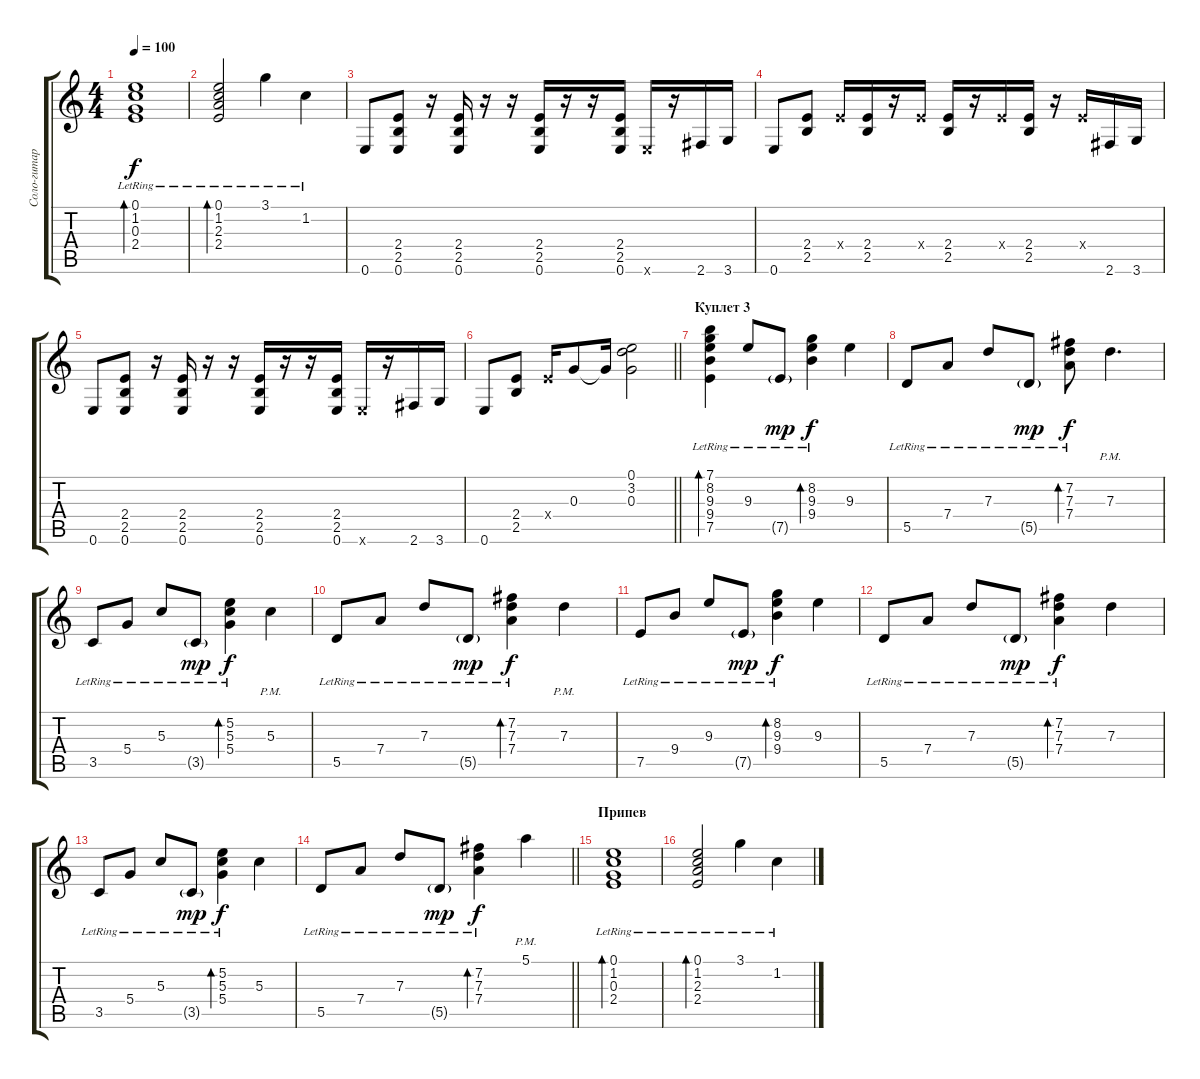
\track ("Соло-гитара" "Соло-гитар") {instrument electricguitarjazz}
\staff {score tabs}
\tuning (E4 B3 G3 D3 A2 E2) {hide}
\ts (4 4)
\tempo 100
\clef g2
\ks c
(0.1{lr} 1.2{lr} 0.3{lr} 2.4{lr}).1{bd 240 dy f} |
(0.1{lr} 1.2{lr} 2.3{lr} 2.4{lr}).2{bd 120} 3.1{lr}.4 1.2{lr}.4 |
0.6.8 (2.4 2.5 0.6).8 r.16 (2.4 2.5 0.6).16 r.16 r.16 (2.4 2.5 0.6).16 r.16 r.16 (2.4 2.5 0.6).16 0.6{x}.16 r.16 2.6.16 3.6.16 |
0.6.8 (2.4 2.5).8 2.4{x}.16 (2.4 2.5).16 r.16 2.4{x}.16 (2.4 2.5).16 r.16 2.4{x}.16 (2.4 2.5).16 r.16 2.4{x}.16 2.6.16 3.6.16 |
0.6.8 (2.4 2.5 0.6).8 r.16 (2.4 2.5 0.6).16 r.16 r.16 (2.4 2.5 0.6).16 r.16 r.16 (2.4 2.5 0.6).16 0.6{x}.16 r.16 2.6.16 3.6.16 |
\barLineRight lightlight
0.6.8 (2.4 2.5).8 2.4{x}.16 0.3.8 0.3{t}.16 (0.1 3.2 0.3).2 |
\section ("" "Куплет 3")
(7.1{lr} 8.2{lr} 9.3{lr} 9.4{lr} 7.5{lr}).4{bd 240} 9.3{lr}.8 7.5{g lr}.8{dy mp} (8.2{lr} 9.3{lr} 9.4).4{bd 60 dy f} 9.3.4 |
5.5{lr}.8 7.4{lr}.8 7.3{lr}.8 5.5{g lr}.8{dy mp} (7.2{lr} 7.3{lr} 7.4{lr}).8{bd 60 dy f} 7.3{pm}.4{d} |
3.5{lr}.8 5.4{lr}.8 5.3{lr}.8 3.5{g lr}.8{dy mp} (5.2{lr} 5.3{lr} 5.4{lr}).4{bd 60 dy f} 5.3{pm}.4 |
5.5{lr}.8 7.4{lr}.8 7.3{lr}.8 5.5{g lr}.8{dy mp} (7.2{lr} 7.3{lr} 7.4{lr}).4{bd 60 dy f} 7.3{pm}.4 |
7.5{lr}.8 9.4{lr}.8 9.3{lr}.8 7.5{g lr}.8{dy mp} (8.2{lr} 9.3{lr} 9.4).4{bd 60 dy f} 9.3.4 |
5.5{lr}.8 7.4{lr}.8 7.3{lr}.8 5.5{g lr}.8{dy mp} (7.2{lr} 7.3{lr} 7.4{lr}).4{bd 60 dy f} 7.3.4 |
3.5{lr}.8 5.4{lr}.8 5.3{lr}.8 3.5{g lr}.8{dy mp} (5.2{lr} 5.3{lr} 5.4{lr}).4{bd 60 dy f} 5.3.4 |
\barLineRight lightlight
5.5{lr}.8 7.4{lr}.8 7.3{lr}.8 5.5{g lr}.8{dy mp} (7.2{lr} 7.3{lr} 7.4{lr}).4{bd 60 dy f} 5.1{pm}.4 |
\section ("" "Припев")
(0.1{lr} 1.2{lr} 0.3{lr} 2.4{lr}).1{bd 240} |
(0.1{lr} 1.2{lr} 2.3{lr} 2.4{lr}).2{bd 120} 3.1{lr}.4 1.2{lr}.4
